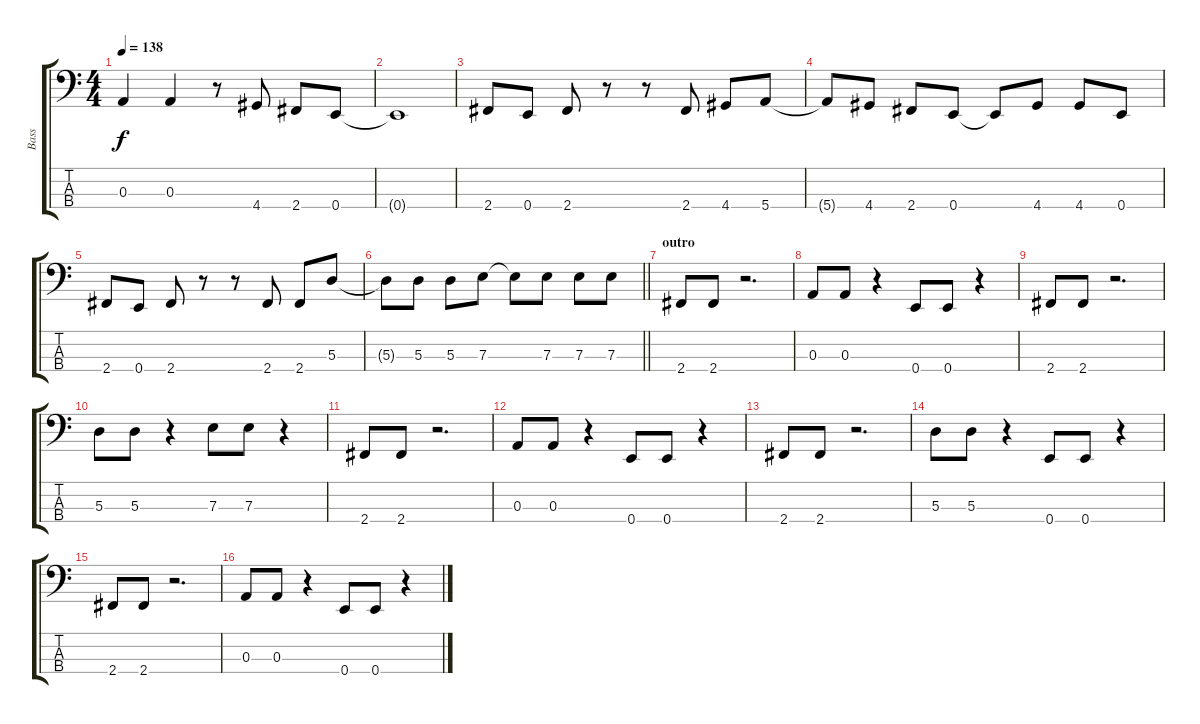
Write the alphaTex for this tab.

\track ("Bass" "Bass") {instrument electricbassfinger}
\staff {score tabs}
\tuning (G2 D2 A1 E1) {hide}
\ts (4 4)
\tempo 138
\clef f4
\ks c
0.3.4{dy f} 0.3.4 r.8 4.4.8 2.4.8 0.4.8 |
0.4{t}.1 |
2.4.8 0.4.8 2.4.8 r.8 r.8 2.4.8 4.4.8 5.4.8 |
5.4{t}.8 4.4.8 2.4.8 0.4.8 0.4{t}.8 4.4.8 4.4.8 0.4.8 |
2.4.8 0.4.8 2.4.8 r.8 r.8 2.4.8 2.4.8 5.3.8 |
\barLineRight lightlight
5.3{t}.8 5.3.8 5.3.8 7.3.8 7.3{t}.8 7.3.8 7.3.8 7.3.8 |
\section ("" "outro")
2.4.8 2.4.8 r.2{d} |
0.3.8 0.3.8 r.4 0.4.8 0.4.8 r.4 |
2.4.8 2.4.8 r.2{d} |
5.3.8 5.3.8 r.4 7.3.8 7.3.8 r.4 |
2.4.8 2.4.8 r.2{d} |
0.3.8 0.3.8 r.4 0.4.8 0.4.8 r.4 |
2.4.8 2.4.8 r.2{d} |
5.3.8 5.3.8 r.4 0.4.8 0.4.8 r.4 |
2.4.8 2.4.8 r.2{d} |
0.3.8 0.3.8 r.4 0.4.8 0.4.8 r.4
